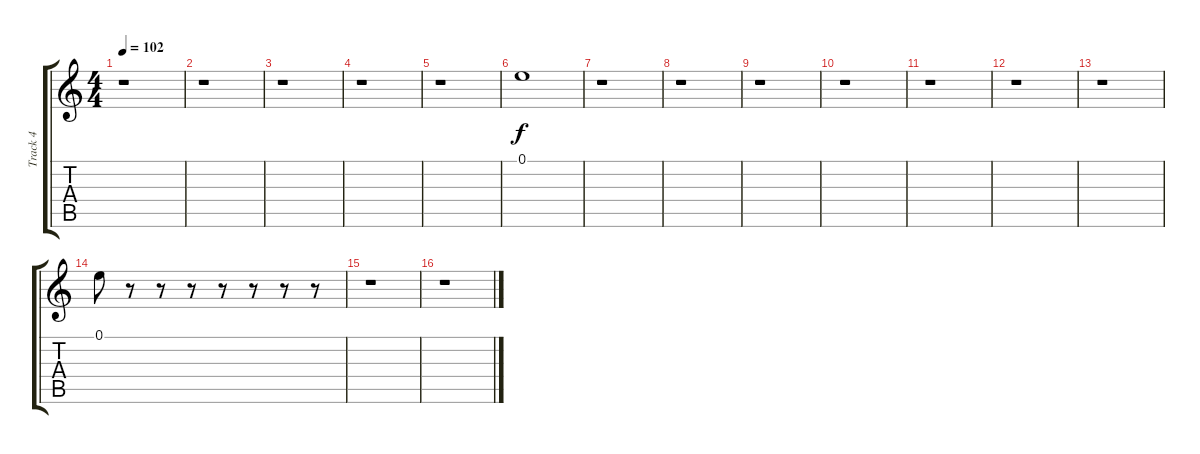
\track ("Track 4" "Track 4") {instrument acousticguitarsteel}
\staff {score tabs}
\tuning (E4 B3 G3 D3 A2 E2) {hide}
\ts (4 4)
\tempo 102
\clef g2
\ks c
r.1{dy f} |
r.1 |
r.1 |
r.1 |
r.1 |
0.1.1 |
r.1 |
r.1 |
r.1 |
r.1 |
r.1 |
r.1 |
r.1 |
0.1.8 r.8 r.8 r.8 r.8 r.8 r.8 r.8 |
r.1 |
r.1
